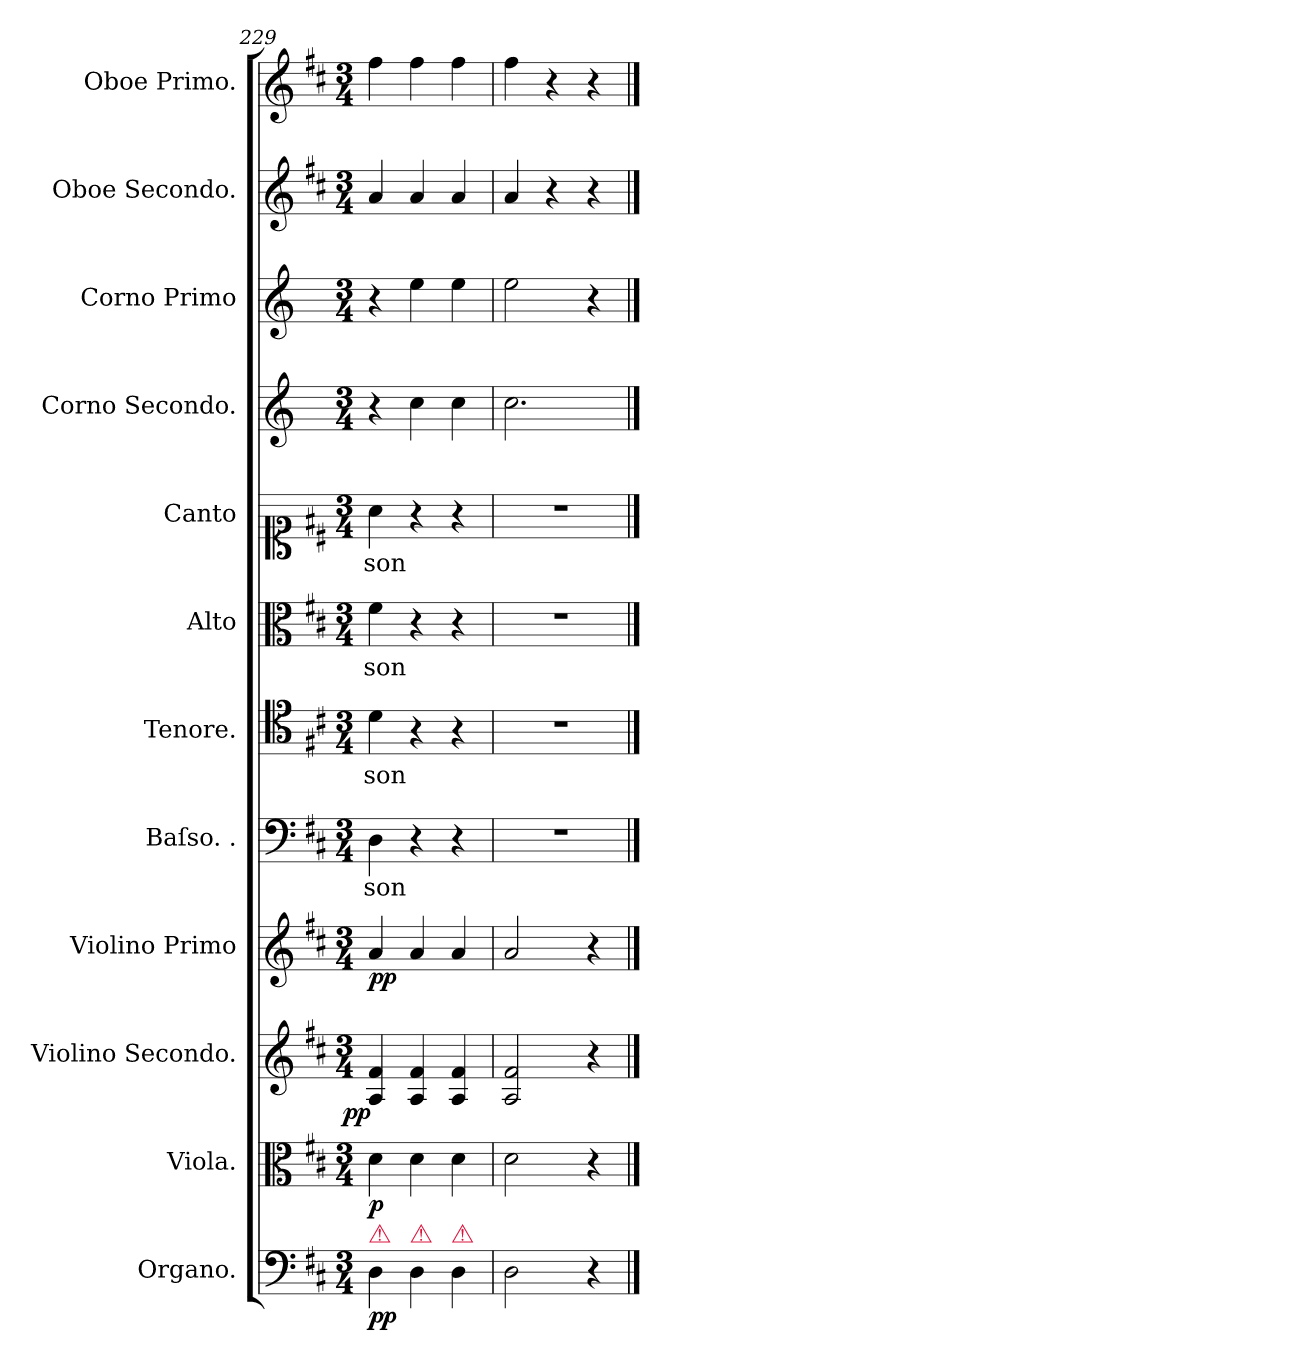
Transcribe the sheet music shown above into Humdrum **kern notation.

**kern	**dynam	**kern	**dynam	**kern	**dynam	**kern	**dynam	**kern	**text	**kern	**text	**kern	**text	**kern	**text	**kern	**kern	**kern	**kern
*part12	*part12	*part11	*part11	*part10	*part10	*part9	*part9	*part8	*part8	*part7	*part7	*part6	*part6	*part5	*part5	*part4	*part3	*part2	*part1
*staff12	*staff12	*staff11	*staff11	*staff10	*staff10	*staff9	*staff9	*staff8	*staff8	*staff7	*staff7	*staff6	*staff6	*staff5	*staff5	*staff4	*staff3	*staff2	*staff1
*I"Organo.	*	*I"Viola.	*	*I"Violino Secondo.	*	*I"Violino Primo	*	*I"Baſso. .	*	*I"Tenore.	*	*I"Alto	*	*I"Canto	*	*I"Corno Secondo.	*I"Corno Primo	*I"Oboe Secondo.	*I"Oboe Primo.
*I'org	*	*I'vla	*	*I'vl 2	*	*I'vl 1	*	*I'B	*	*I'T	*	*I'A	*	*	*	*I'cor 2	*I'cor 1	*I'ob 2	*I'ob 1
*clefF4	*	*clefC3	*	*clefG2	*	*clefG2	*	*clefF4	*	*clefC4	*	*clefC3	*	*clefC1	*	*clefG2	*clefG2	*clefG2	*clefG2
*	*	*	*	*	*	*	*	*	*	*	*	*	*	*	*	*ITrd6c10	*ITrd6c10	*	*
*k[f#c#]	*	*k[f#c#]	*	*k[f#c#]	*	*k[f#c#]	*	*k[f#c#]	*	*k[f#c#]	*	*k[f#c#]	*	*k[f#c#]	*	*k[f#c#]	*k[f#c#]	*k[f#c#]	*k[f#c#]
*M3/4	*	*M3/4	*	*M3/4	*	*M3/4	*	*M3/4	*	*M3/4	*	*M3/4	*	*M3/4	*	*M3/4	*M3/4	*M3/4	*M3/4
=229	=229	=229	=229	=229	=229	=229	=229	=229	=229	=229	=229	=229	=229	=229	=229	=229	=229	=229	=229
!LO:TX:a:color=crimson:t=⚠	!	!	!	!	!	!	!	!	!	!	!	!	!	!	!	!	!	!	!
!	!LO:DY:b	!	!LO:DY:b	!	!LO:DY:b:rj	!	!LO:DY:b	!	!	!	!	!	!	!	!	!	!	!	!
4D\	pp	4d\	p	4A/ 4f#/	pp	4a/	pp	4D\	-son	4d\	-son	4f#\	-son	4a\	-son	4r	4r	4a/	4ff#\
!LO:TX:a:color=crimson:t=⚠	!	!	!	!	!	!	!	!	!	!	!	!	!	!	!	!	!	!	!
4D\	.	4d\	.	4A/ 4f#/	.	4a/	.	4r	.	4r	.	4r	.	4r	.	4d\	4f#\	4a/	4ff#\
!LO:TX:a:color=crimson:t=⚠	!	!	!	!	!	!	!	!	!	!	!	!	!	!	!	!	!	!	!
4D\	.	4d\	.	4A/ 4f#/	.	4a/	.	4r	.	4r	.	4r	.	4r	.	4d\	4f#\	4a/	4ff#\
=230	=230	=230	=230	=230	=230	=230	=230	=230	=230	=230	=230	=230	=230	=230	=230	=230	=230	=230	=230
2D\	.	2d\	.	2A/ 2f#/	.	2a/	.	2.r	.	2.r	.	2.r	.	2.r	.	2.d\	2f#\	4a/	4ff#\
.	.	.	.	.	.	.	.	.	.	.	.	.	.	.	.	.	.	4r	4r
4r	.	4r	.	4r	.	4r	.	.	.	.	.	.	.	.	.	.	4r	4r	4r
==	==	==	==	==	==	==	==	==	==	==	==	==	==	==	==	==	==	==	==
*-	*-	*-	*-	*-	*-	*-	*-	*-	*-	*-	*-	*-	*-	*-	*-	*-	*-	*-	*-
